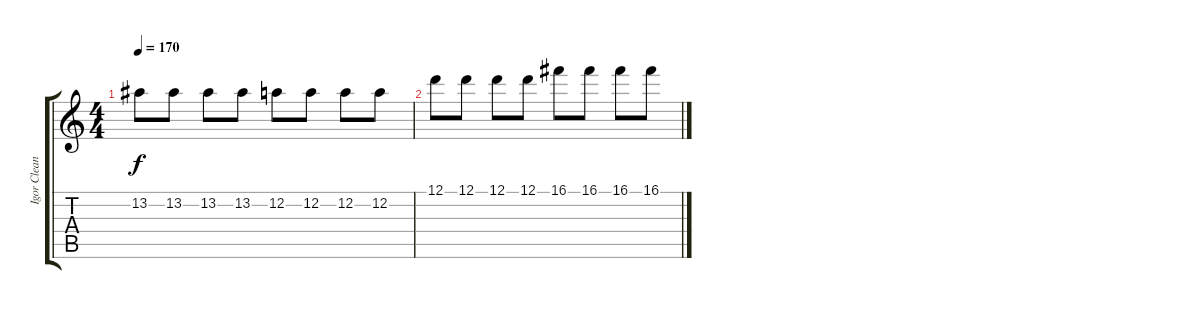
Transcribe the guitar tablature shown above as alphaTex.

\track ("Igor Clean" "Igor Clean") {instrument acousticguitarnylon}
\staff {score tabs}
\tuning (D4 A3 F3 C3 G2 D2) {hide}
\ts (4 4)
\tempo 170
\clef g2
\ks c
13.2.8{dy f} 13.2.8 13.2.8 13.2.8 12.2.8 12.2.8 12.2.8 12.2.8 |
12.1.8 12.1.8 12.1.8 12.1.8 16.1.8 16.1.8 16.1.8 16.1.8
